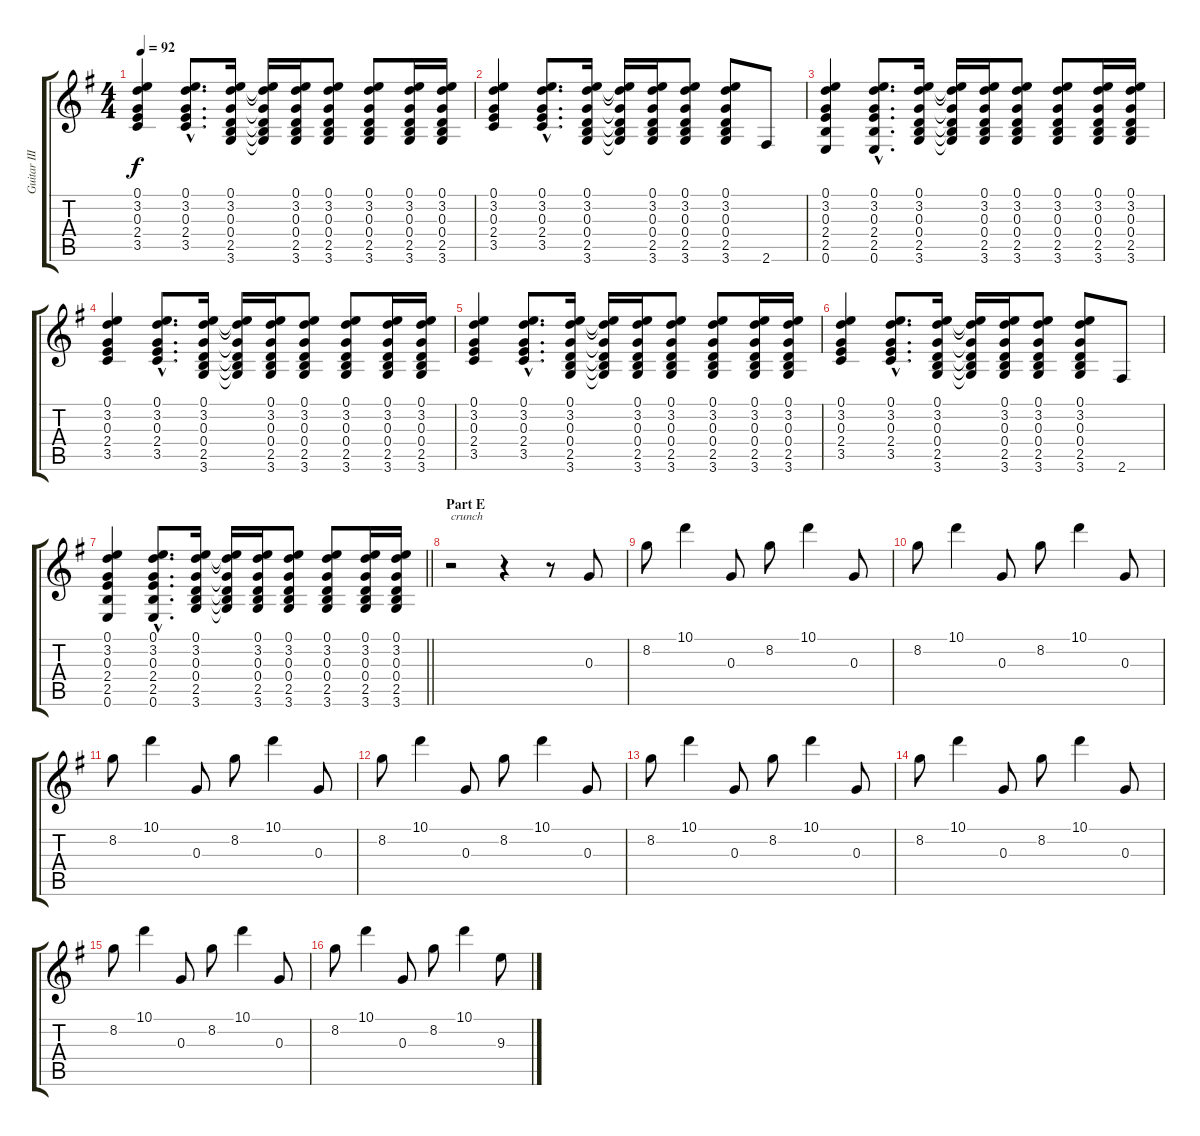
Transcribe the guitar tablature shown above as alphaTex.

\track ("Guitar III (Inoran)" "Guitar III") {instrument distortionguitar}
\staff {score tabs}
\tuning (E4 B3 G3 D3 A2 E2) {hide}
\ts (4 4)
\tempo 92
\clef g2
\ks g
(0.1 3.2 0.3 2.4 3.5).4{dy f} (0.1{hac} 3.2{hac} 0.3{hac} 2.4{hac} 3.5{hac}).8{d} (0.1 3.2 0.3 0.4 2.5 3.6).16 (0.1{t} 3.2{t} 0.3{t} 0.4{t} 2.5{t} 3.6{t}).16 (0.1 3.2 0.3 0.4 2.5 3.6).16 (0.1 3.2 0.3 0.4 2.5 3.6).8 (0.1 3.2 0.3 0.4 2.5 3.6).8 (0.1 3.2 0.3 0.4 2.5 3.6).16 (0.1 3.2 0.3 0.4 2.5 3.6).16 |
(0.1 3.2 0.3 2.4 3.5).4 (0.1{hac} 3.2{hac} 0.3{hac} 2.4{hac} 3.5{hac}).8{d} (0.1 3.2 0.3 0.4 2.5 3.6).16 (0.1{t} 3.2{t} 0.3{t} 0.4{t} 2.5{t} 3.6{t}).16 (0.1 3.2 0.3 0.4 2.5 3.6).16 (0.1 3.2 0.3 0.4 2.5 3.6).8 (0.1 3.2 0.3 0.4 2.5 3.6).8 2.6.8 |
(0.1 3.2 0.3 2.4 2.5 0.6).4 (0.1{hac} 3.2{hac} 0.3{hac} 2.4{hac} 2.5{hac} 0.6{hac}).8{d} (0.1 3.2 0.3 0.4 2.5 3.6).16 (0.1{t} 3.2{t} 0.3{t} 0.4{t} 2.5{t} 3.6{t}).16 (0.1 3.2 0.3 0.4 2.5 3.6).16 (0.1 3.2 0.3 0.4 2.5 3.6).8 (0.1 3.2 0.3 0.4 2.5 3.6).8 (0.1 3.2 0.3 0.4 2.5 3.6).16 (0.1 3.2 0.3 0.4 2.5 3.6).16 |
(0.1 3.2 0.3 2.4 3.5).4 (0.1{hac} 3.2{hac} 0.3{hac} 2.4{hac} 3.5{hac}).8{d} (0.1 3.2 0.3 0.4 2.5 3.6).16 (0.1{t} 3.2{t} 0.3{t} 0.4{t} 2.5{t} 3.6{t}).16 (0.1 3.2 0.3 0.4 2.5 3.6).16 (0.1 3.2 0.3 0.4 2.5 3.6).8 (0.1 3.2 0.3 0.4 2.5 3.6).8 (0.1 3.2 0.3 0.4 2.5 3.6).16 (0.1 3.2 0.3 0.4 2.5 3.6).16 |
(0.1 3.2 0.3 2.4 3.5).4 (0.1{hac} 3.2{hac} 0.3{hac} 2.4{hac} 3.5{hac}).8{d} (0.1 3.2 0.3 0.4 2.5 3.6).16 (0.1{t} 3.2{t} 0.3{t} 0.4{t} 2.5{t} 3.6{t}).16 (0.1 3.2 0.3 0.4 2.5 3.6).16 (0.1 3.2 0.3 0.4 2.5 3.6).8 (0.1 3.2 0.3 0.4 2.5 3.6).8 (0.1 3.2 0.3 0.4 2.5 3.6).16 (0.1 3.2 0.3 0.4 2.5 3.6).16 |
(0.1 3.2 0.3 2.4 3.5).4 (0.1{hac} 3.2{hac} 0.3{hac} 2.4{hac} 3.5{hac}).8{d} (0.1 3.2 0.3 0.4 2.5 3.6).16 (0.1{t} 3.2{t} 0.3{t} 0.4{t} 2.5{t} 3.6{t}).16 (0.1 3.2 0.3 0.4 2.5 3.6).16 (0.1 3.2 0.3 0.4 2.5 3.6).8 (0.1 3.2 0.3 0.4 2.5 3.6).8 2.6.8 |
\barLineRight lightlight
(0.1 3.2 0.3 2.4 2.5 0.6).4 (0.1{hac} 3.2{hac} 0.3{hac} 2.4{hac} 2.5{hac} 0.6{hac}).8{d} (0.1 3.2 0.3 0.4 2.5 3.6).16 (0.1{t} 3.2{t} 0.3{t} 0.4{t} 2.5{t} 3.6{t}).16 (0.1 3.2 0.3 0.4 2.5 3.6).16 (0.1 3.2 0.3 0.4 2.5 3.6).8 (0.1 3.2 0.3 0.4 2.5 3.6).8 (0.1 3.2 0.3 0.4 2.5 3.6).16 (0.1 3.2 0.3 0.4 2.5 3.6).16 |
\section ("" "Part E")
r.2{txt "crunch" instrument overdrivenguitar} r.4 r.8 0.3.8 |
8.2.8 10.1.4 0.3.8 8.2.8 10.1.4 0.3.8 |
8.2.8 10.1.4 0.3.8 8.2.8 10.1.4 0.3.8 |
8.2.8 10.1.4 0.3.8 8.2.8 10.1.4 0.3.8 |
8.2.8 10.1.4 0.3.8 8.2.8 10.1.4 0.3.8 |
8.2.8 10.1.4 0.3.8 8.2.8 10.1.4 0.3.8 |
8.2.8 10.1.4 0.3.8 8.2.8 10.1.4 0.3.8 |
8.2.8 10.1.4 0.3.8 8.2.8 10.1.4 0.3.8 |
8.2.8 10.1.4 0.3.8 8.2.8 10.1.4 9.3.8
